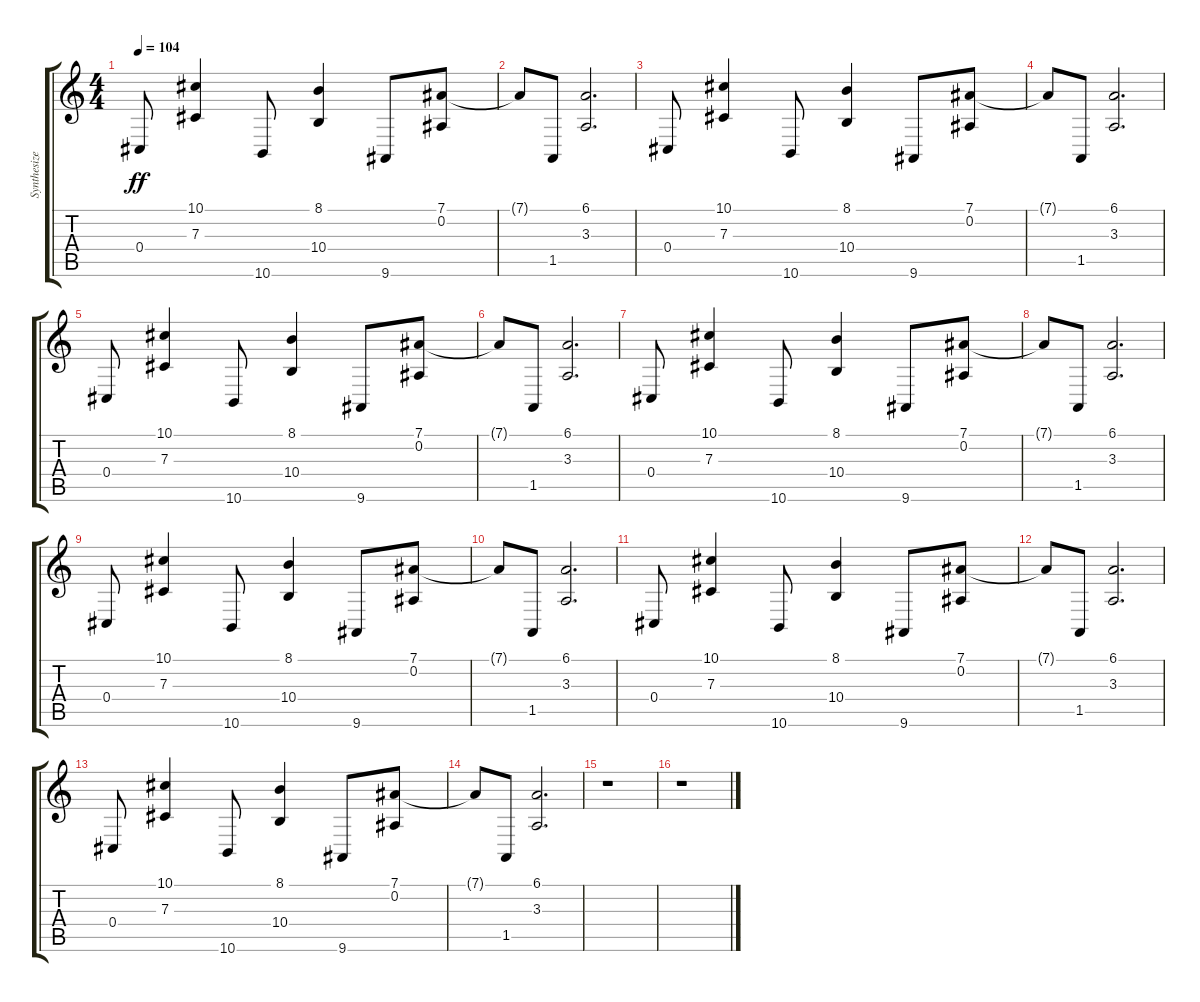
\track ("Synthesizer" "Synthesize") {instrument stringensemble2}
\staff {score tabs}
\tuning (Eb4 Bb3 Gb3 Db3 Ab2 Db2) {hide}
\ts (4 4)
\tempo 104
\clef g2
\ks c
0.4.8{dy ff} (10.1 7.3).4 10.6.8 (8.1 10.4).4 9.6.8 (7.1 0.2).8 |
7.1{t}.8 1.5.8 (6.1 3.3).2{d} |
0.4.8 (10.1 7.3).4 10.6.8 (8.1 10.4).4 9.6.8 (7.1 0.2).8 |
7.1{t}.8 1.5.8 (6.1 3.3).2{d} |
0.4.8 (10.1 7.3).4 10.6.8 (8.1 10.4).4 9.6.8 (7.1 0.2).8 |
7.1{t}.8 1.5.8 (6.1 3.3).2{d} |
0.4.8 (10.1 7.3).4 10.6.8 (8.1 10.4).4 9.6.8 (7.1 0.2).8 |
7.1{t}.8 1.5.8 (6.1 3.3).2{d} |
0.4.8 (10.1 7.3).4 10.6.8 (8.1 10.4).4 9.6.8 (7.1 0.2).8 |
7.1{t}.8 1.5.8 (6.1 3.3).2{d} |
0.4.8 (10.1 7.3).4 10.6.8 (8.1 10.4).4 9.6.8 (7.1 0.2).8 |
7.1{t}.8 1.5.8 (6.1 3.3).2{d} |
0.4.8 (10.1 7.3).4 10.6.8 (8.1 10.4).4 9.6.8 (7.1 0.2).8 |
7.1{t}.8 1.5.8 (6.1 3.3).2{d} |
r.1 |
r.1
